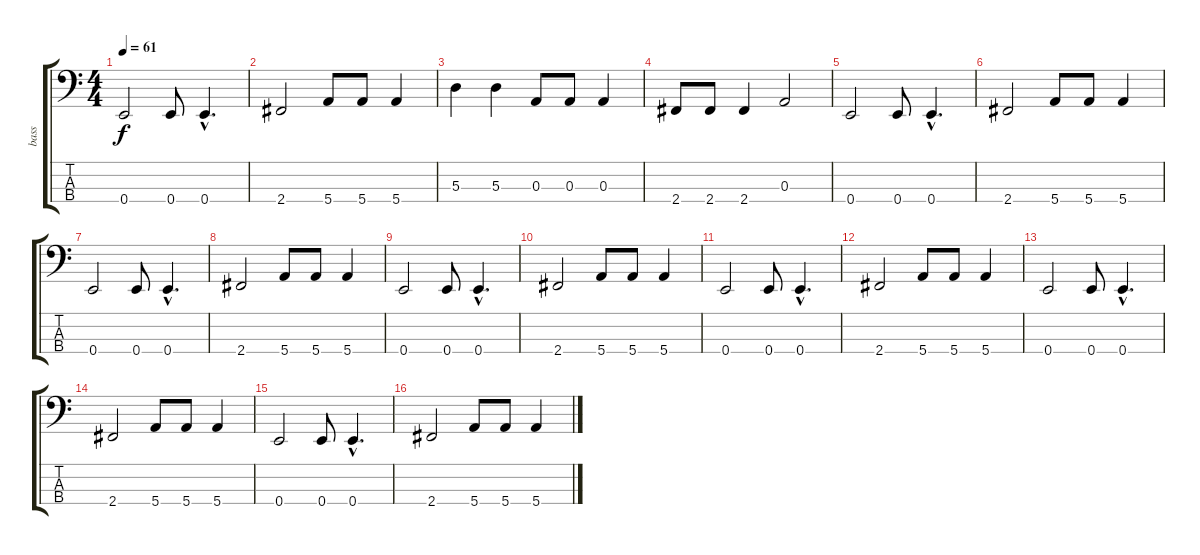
\track ("bass" "bass") {instrument acousticbass}
\staff {score tabs}
\tuning (G2 D2 A1 E1) {hide}
\ts (4 4)
\tempo 61
\clef f4
\ks c
0.4.2{dy f} 0.4.8 0.4{hac}.4{d} |
2.4.2 5.4.8 5.4.8 5.4.4 |
5.3.4 5.3.4 0.3.8 0.3.8 0.3.4 |
2.4.8 2.4.8 2.4.4 0.3.2 |
0.4.2 0.4.8 0.4{hac}.4{d} |
2.4.2 5.4.8 5.4.8 5.4.4 |
0.4.2 0.4.8 0.4{hac}.4{d} |
2.4.2 5.4.8 5.4.8 5.4.4 |
0.4.2 0.4.8 0.4{hac}.4{d} |
2.4.2 5.4.8 5.4.8 5.4.4 |
0.4.2 0.4.8 0.4{hac}.4{d} |
2.4.2 5.4.8 5.4.8 5.4.4 |
0.4.2 0.4.8 0.4{hac}.4{d} |
2.4.2 5.4.8 5.4.8 5.4.4 |
0.4.2 0.4.8 0.4{hac}.4{d} |
2.4.2 5.4.8 5.4.8 5.4.4
